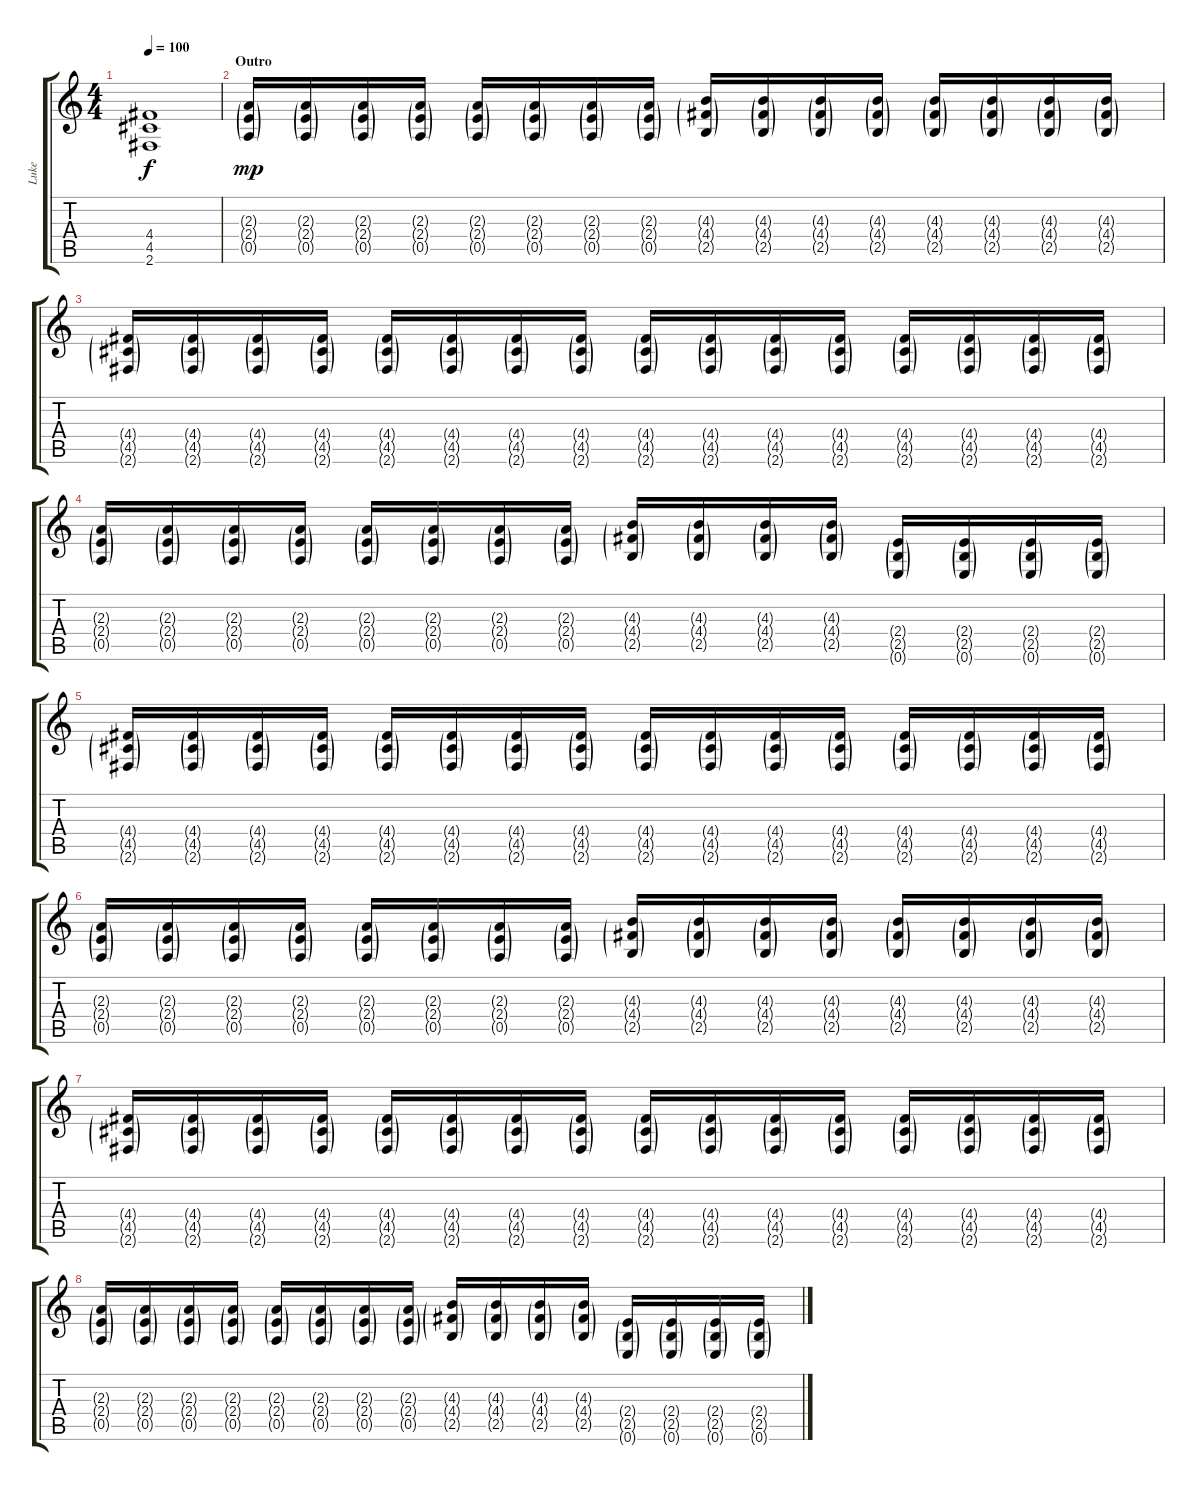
\track ("Luke" "Luke") {instrument distortionguitar}
\staff {score tabs}
\tuning (E4 B3 G3 D3 A2 E2) {hide}
\ts (4 4)
\tempo 100
\clef g2
\ks c
(4.4{t} 4.5{t} 2.6{t}).1{dy f} |
\section ("" "Outro")
(2.3{g} 2.4{g} 0.5{g}).16{dy mp} (2.3{g} 2.4{g} 0.5{g}).16 (2.3{g} 2.4{g} 0.5{g}).16 (2.3{g} 2.4{g} 0.5{g}).16 (2.3{g} 2.4{g} 0.5{g}).16 (2.3{g} 2.4{g} 0.5{g}).16 (2.3{g} 2.4{g} 0.5{g}).16 (2.3{g} 2.4{g} 0.5{g}).16 (4.3{g} 4.4{g} 2.5{g}).16 (4.3{g} 4.4{g} 2.5{g}).16 (4.3{g} 4.4{g} 2.5{g}).16 (4.3{g} 4.4{g} 2.5{g}).16 (4.3{g} 4.4{g} 2.5{g}).16 (4.3{g} 4.4{g} 2.5{g}).16 (4.3{g} 4.4{g} 2.5{g}).16 (4.3{g} 4.4{g} 2.5{g}).16 |
(4.4{g} 4.5{g} 2.6{g}).16 (4.4{g} 4.5{g} 2.6{g}).16 (4.4{g} 4.5{g} 2.6{g}).16 (4.4{g} 4.5{g} 2.6{g}).16 (4.4{g} 4.5{g} 2.6{g}).16 (4.4{g} 4.5{g} 2.6{g}).16 (4.4{g} 4.5{g} 2.6{g}).16 (4.4{g} 4.5{g} 2.6{g}).16 (4.4{g} 4.5{g} 2.6{g}).16 (4.4{g} 4.5{g} 2.6{g}).16 (4.4{g} 4.5{g} 2.6{g}).16 (4.4{g} 4.5{g} 2.6{g}).16 (4.4{g} 4.5{g} 2.6{g}).16 (4.4{g} 4.5{g} 2.6{g}).16 (4.4{g} 4.5{g} 2.6{g}).16 (4.4{g} 4.5{g} 2.6{g}).16 |
(2.3{g} 2.4{g} 0.5{g}).16 (2.3{g} 2.4{g} 0.5{g}).16 (2.3{g} 2.4{g} 0.5{g}).16 (2.3{g} 2.4{g} 0.5{g}).16 (2.3{g} 2.4{g} 0.5{g}).16 (2.3{g} 2.4{g} 0.5{g}).16 (2.3{g} 2.4{g} 0.5{g}).16 (2.3{g} 2.4{g} 0.5{g}).16 (4.3{g} 4.4{g} 2.5{g}).16 (4.3{g} 4.4{g} 2.5{g}).16 (4.3{g} 4.4{g} 2.5{g}).16 (4.3{g} 4.4{g} 2.5{g}).16 (2.4{g} 2.5{g} 0.6{g}).16 (2.4{g} 2.5{g} 0.6{g}).16 (2.4{g} 2.5{g} 0.6{g}).16 (2.4{g} 2.5{g} 0.6{g}).16 |
(4.4{g} 4.5{g} 2.6{g}).16 (4.4{g} 4.5{g} 2.6{g}).16 (4.4{g} 4.5{g} 2.6{g}).16 (4.4{g} 4.5{g} 2.6{g}).16 (4.4{g} 4.5{g} 2.6{g}).16 (4.4{g} 4.5{g} 2.6{g}).16 (4.4{g} 4.5{g} 2.6{g}).16 (4.4{g} 4.5{g} 2.6{g}).16 (4.4{g} 4.5{g} 2.6{g}).16 (4.4{g} 4.5{g} 2.6{g}).16 (4.4{g} 4.5{g} 2.6{g}).16 (4.4{g} 4.5{g} 2.6{g}).16 (4.4{g} 4.5{g} 2.6{g}).16 (4.4{g} 4.5{g} 2.6{g}).16 (4.4{g} 4.5{g} 2.6{g}).16 (4.4{g} 4.5{g} 2.6{g}).16 |
(2.3{g} 2.4{g} 0.5{g}).16 (2.3{g} 2.4{g} 0.5{g}).16 (2.3{g} 2.4{g} 0.5{g}).16 (2.3{g} 2.4{g} 0.5{g}).16 (2.3{g} 2.4{g} 0.5{g}).16 (2.3{g} 2.4{g} 0.5{g}).16 (2.3{g} 2.4{g} 0.5{g}).16 (2.3{g} 2.4{g} 0.5{g}).16 (4.3{g} 4.4{g} 2.5{g}).16 (4.3{g} 4.4{g} 2.5{g}).16 (4.3{g} 4.4{g} 2.5{g}).16 (4.3{g} 4.4{g} 2.5{g}).16 (4.3{g} 4.4{g} 2.5{g}).16 (4.3{g} 4.4{g} 2.5{g}).16 (4.3{g} 4.4{g} 2.5{g}).16 (4.3{g} 4.4{g} 2.5{g}).16 |
(4.4{g} 4.5{g} 2.6{g}).16 (4.4{g} 4.5{g} 2.6{g}).16 (4.4{g} 4.5{g} 2.6{g}).16 (4.4{g} 4.5{g} 2.6{g}).16 (4.4{g} 4.5{g} 2.6{g}).16 (4.4{g} 4.5{g} 2.6{g}).16 (4.4{g} 4.5{g} 2.6{g}).16 (4.4{g} 4.5{g} 2.6{g}).16 (4.4{g} 4.5{g} 2.6{g}).16 (4.4{g} 4.5{g} 2.6{g}).16 (4.4{g} 4.5{g} 2.6{g}).16 (4.4{g} 4.5{g} 2.6{g}).16 (4.4{g} 4.5{g} 2.6{g}).16 (4.4{g} 4.5{g} 2.6{g}).16 (4.4{g} 4.5{g} 2.6{g}).16 (4.4{g} 4.5{g} 2.6{g}).16 |
(2.3{g} 2.4{g} 0.5{g}).16 (2.3{g} 2.4{g} 0.5{g}).16 (2.3{g} 2.4{g} 0.5{g}).16 (2.3{g} 2.4{g} 0.5{g}).16 (2.3{g} 2.4{g} 0.5{g}).16 (2.3{g} 2.4{g} 0.5{g}).16 (2.3{g} 2.4{g} 0.5{g}).16 (2.3{g} 2.4{g} 0.5{g}).16 (4.3{g} 4.4{g} 2.5{g}).16 (4.3{g} 4.4{g} 2.5{g}).16 (4.3{g} 4.4{g} 2.5{g}).16 (4.3{g} 4.4{g} 2.5{g}).16 (2.4{g} 2.5{g} 0.6{g}).16 (2.4{g} 2.5{g} 0.6{g}).16 (2.4{g} 2.5{g} 0.6{g}).16 (2.4{g} 2.5{g} 0.6{g}).16
